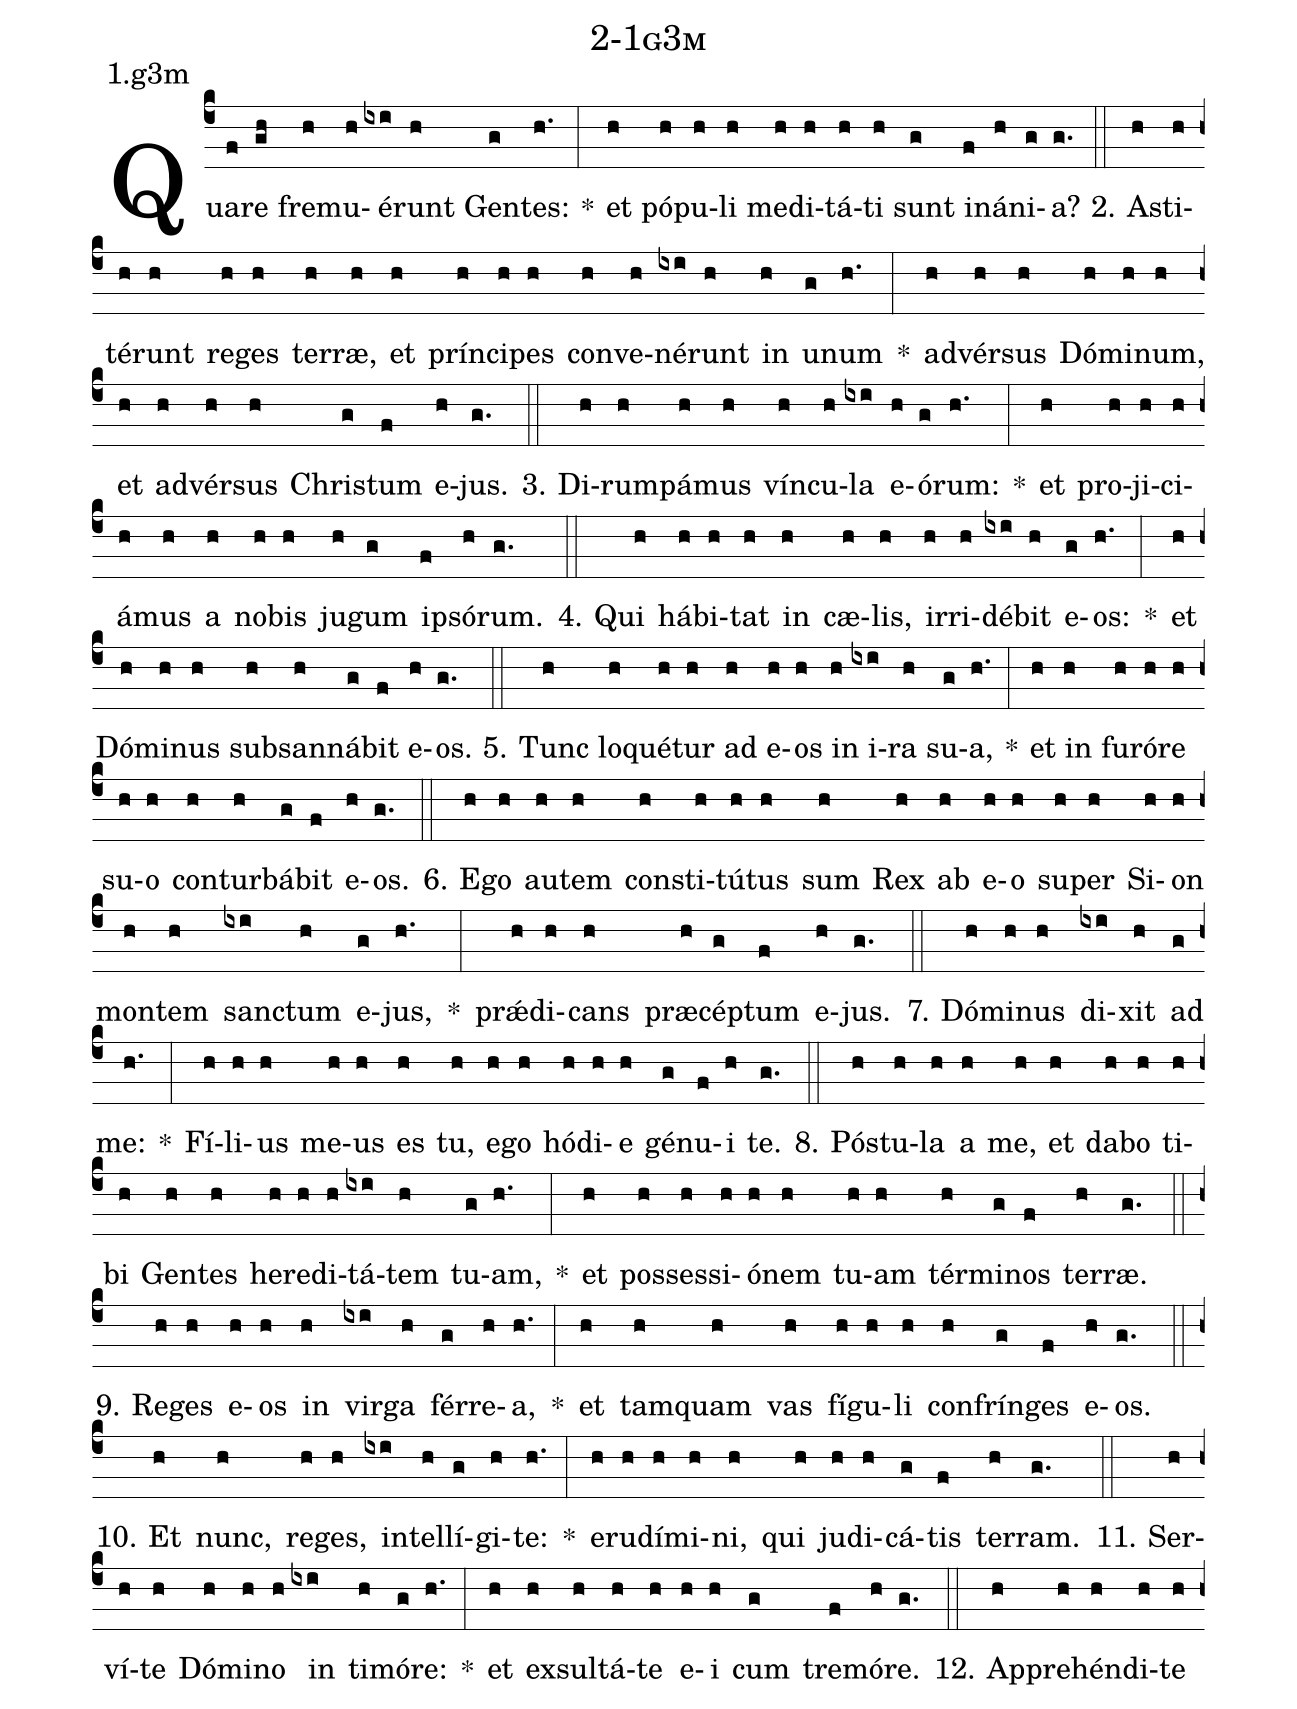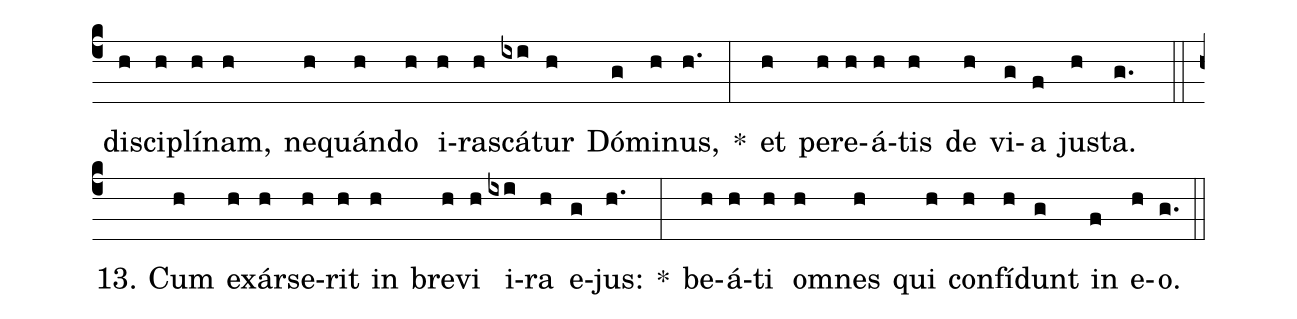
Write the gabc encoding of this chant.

name: 2-1g3m;
annotation: 1.g3m;
%%
(c4)Qua(f)re(gh) fre(h)mu(h)é(ixi)runt(h) Gen(g)tes:(h.) *(:) et(h) pó(h)pu(h)li(h) me(h)di(h)tá(h)ti(h) sunt(g) in(f)á(h)ni(g)a?(g.) (::)
2. A(h)sti(h)té(h)runt(h) re(h)ges(h) ter(h)ræ,(h) et(h) prín(h)ci(h)pes(h) con(h)ve(h)né(ixi)runt(h) in(h) u(g)num(h.) *(:) ad(h)vér(h)sus(h) Dó(h)mi(h)num,(h) et(h) ad(h)vér(h)sus(h) Chris(g)tum(f) e(h)jus.(g.) (::)
3. Di(h)rum(h)pá(h)mus(h) vín(h)cu(h)la(ixi) e(h)ó(g)rum:(h.) *(:) et(h) pro(h)ji(h)ci(h)á(h)mus(h) a(h) no(h)bis(h) ju(h)gum(g) ip(f)só(h)rum.(g.) (::)
4. Qui(h) há(h)bi(h)tat(h) in(h) cæ(h)lis,(h) ir(h)ri(h)dé(ixi)bit(h) e(g)os:(h.) *(:) et(h) Dó(h)mi(h)nus(h) sub(h)san(h)ná(g)bit(f) e(h)os.(g.) (::)
5. Tunc(h) lo(h)qué(h)tur(h) ad(h) e(h)os(h) in(h) i(ixi)ra(h) su(g)a,(h.) *(:) et(h) in(h) fu(h)ró(h)re(h) su(h)o(h) con(h)tur(h)bá(g)bit(f) e(h)os.(g.) (::)
6. E(h)go(h) au(h)tem(h) con(h)sti(h)tú(h)tus(h) sum(h) Rex(h) ab(h) e(h)o(h) su(h)per(h) Si(h)on(h) mon(h)tem(h) sanc(ixi)tum(h) e(g)jus,(h.) *(:) prǽ(h)di(h)cans(h) præ(h)cép(g)tum(f) e(h)jus.(g.) (::)
7. Dó(h)mi(h)nus(h) di(ixi)xit(h) ad(g) me:(h.) *(:) Fí(h)li(h)us(h) me(h)us(h) es(h) tu,(h) e(h)go(h) hó(h)di(h)e(h) gé(g)nu(f)i(h) te.(g.) (::)
8. Pós(h)tu(h)la(h) a(h) me,(h) et(h) da(h)bo(h) ti(h)bi(h) Gen(h)tes(h) he(h)re(h)di(h)tá(ixi)tem(h) tu(g)am,(h.) *(:) et(h) pos(h)ses(h)si(h)ó(h)nem(h) tu(h)am(h) tér(h)mi(g)nos(f) ter(h)ræ.(g.) (::)
9. Re(h)ges(h) e(h)os(h) in(h) vir(ixi)ga(h) fér(g)re(h)a,(h.) *(:) et(h) tam(h)quam(h) vas(h) fí(h)gu(h)li(h) con(h)frín(g)ges(f) e(h)os.(g.) (::)
10. Et(h) nunc,(h) re(h)ges,(h) in(ixi)tel(h)lí(g)gi(h)te:(h.) *(:) e(h)ru(h)dí(h)mi(h)ni,(h) qui(h) ju(h)di(h)cá(g)tis(f) ter(h)ram.(g.) (::)
11. Ser(h)ví(h)te(h) Dó(h)mi(h)no(h) in(ixi) ti(h)mó(g)re:(h.) *(:) et(h) ex(h)sul(h)tá(h)te(h) e(h)i(h) cum(g) tre(f)mó(h)re.(g.) (::)
12. Ap(h)pre(h)hén(h)di(h)te(h) di(h)sci(h)plí(h)nam,(h) ne(h)quán(h)do(h) i(h)ras(h)cá(ixi)tur(h) Dó(g)mi(h)nus,(h.) *(:) et(h) per(h)e(h)á(h)tis(h) de(h) vi(g)a(f) jus(h)ta.(g.) (::)
13. Cum(h) ex(h)ár(h)se(h)rit(h) in(h) bre(h)vi(h) i(ixi)ra(h) e(g)jus:(h.) *(:) be(h)á(h)ti(h) om(h)nes(h) qui(h) con(h)fí(h)dunt(g) in(f) e(h)o.(g.) (::)
